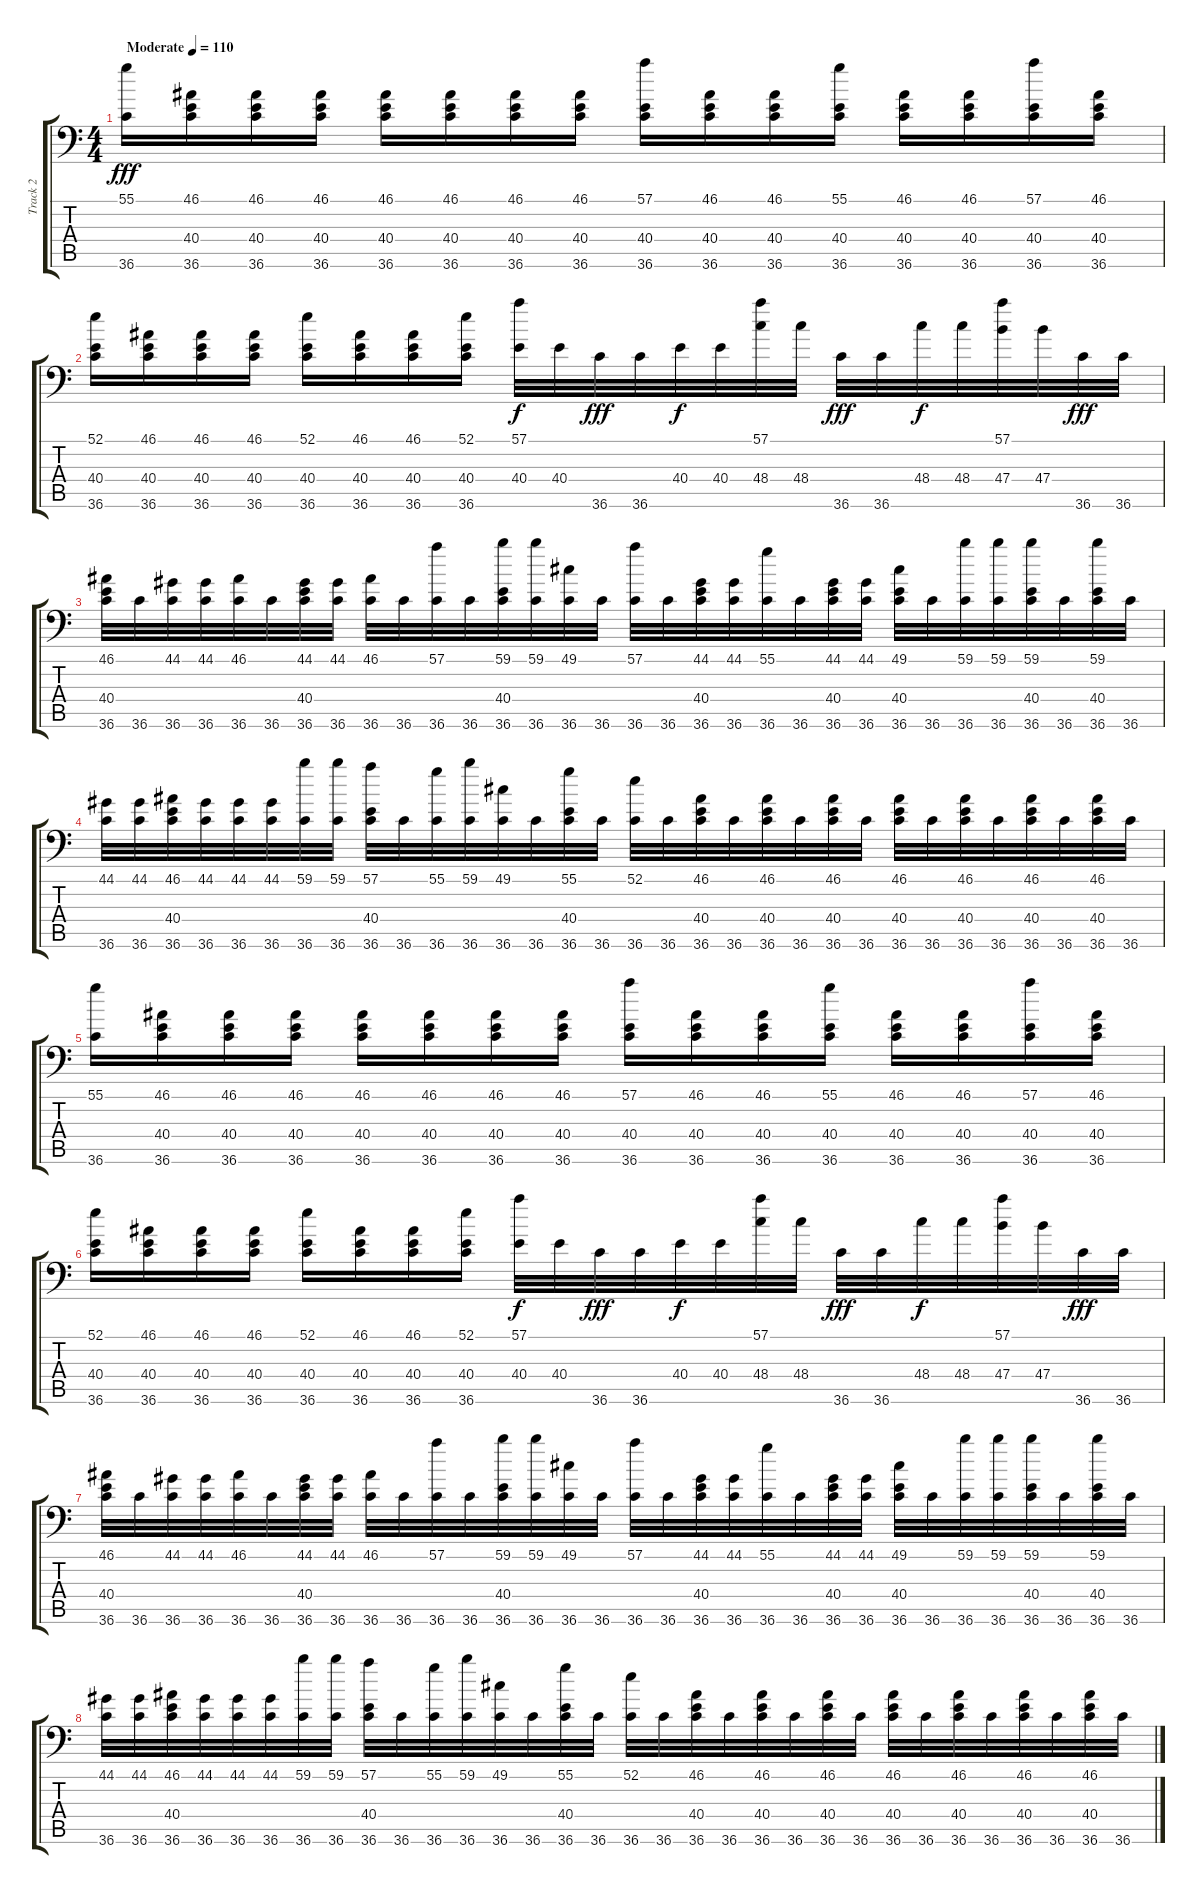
\track ("Track 2" "Track 2") {instrument acousticgrandpiano}
\staff {score tabs}
\tuning (C-1 C-1 C-1 C-1 C-1 C-1) {hide}
\ts (4 4)
\tempo (110 "Moderate")
\clef f4
\ks c
(55.1 36.6).16{dy fff instrument acousticgrandpiano} (46.1 40.4 36.6).16 (46.1 40.4 36.6).16 (46.1 40.4 36.6).16 (46.1 40.4 36.6).16 (46.1 40.4 36.6).16 (46.1 40.4 36.6).16 (46.1 40.4 36.6).16 (57.1 40.4 36.6).16 (46.1 40.4 36.6).16 (46.1 40.4 36.6).16 (55.1 40.4 36.6).16 (46.1 40.4 36.6).16 (46.1 40.4 36.6).16 (57.1 40.4 36.6).16 (46.1 40.4 36.6).16 |
(52.1 40.4 36.6).16 (46.1 40.4 36.6).16 (46.1 40.4 36.6).16 (46.1 40.4 36.6).16 (52.1 40.4 36.6).16 (46.1 40.4 36.6).16 (46.1 40.4 36.6).16 (52.1 40.4 36.6).16 (57.1 40.4).32{dy f} 40.4.32 36.6.32{dy fff} 36.6.32 40.4.32{dy f} 40.4.32 (57.1 48.4).32 48.4.32 36.6.32{dy fff} 36.6.32 48.4.32{dy f} 48.4.32 (57.1 47.4).32 47.4.32 36.6.32{dy fff} 36.6.32 |
(46.1 40.4 36.6).32 36.6.32 (44.1 36.6).32 (44.1 36.6).32 (46.1 36.6).32 36.6.32 (44.1 40.4 36.6).32 (44.1 36.6).32 (46.1 36.6).32 36.6.32 (57.1 36.6).32 36.6.32 (59.1 40.4 36.6).32 (59.1 36.6).32 (49.1 36.6).32 36.6.32 (57.1 36.6).32 36.6.32 (44.1 40.4 36.6).32 (44.1 36.6).32 (55.1 36.6).32 36.6.32 (44.1 40.4 36.6).32 (44.1 36.6).32 (49.1 40.4 36.6).32 36.6.32 (59.1 36.6).32 (59.1 36.6).32 (59.1 40.4 36.6).32 36.6.32 (59.1 40.4 36.6).32 36.6.32 |
(44.1 36.6).32 (44.1 36.6).32 (46.1 40.4 36.6).32 (44.1 36.6).32 (44.1 36.6).32 (44.1 36.6).32 (59.1 36.6).32 (59.1 36.6).32 (57.1 40.4 36.6).32 36.6.32 (55.1 36.6).32 (59.1 36.6).32 (49.1 36.6).32 36.6.32 (55.1 40.4 36.6).32 36.6.32 (52.1 36.6).32 36.6.32 (46.1 40.4 36.6).32 36.6.32 (46.1 40.4 36.6).32 36.6.32 (46.1 40.4 36.6).32 36.6.32 (46.1 40.4 36.6).32 36.6.32 (46.1 40.4 36.6).32 36.6.32 (46.1 40.4 36.6).32 36.6.32 (46.1 40.4 36.6).32 36.6.32 |
(55.1 36.6).16 (46.1 40.4 36.6).16 (46.1 40.4 36.6).16 (46.1 40.4 36.6).16 (46.1 40.4 36.6).16 (46.1 40.4 36.6).16 (46.1 40.4 36.6).16 (46.1 40.4 36.6).16 (57.1 40.4 36.6).16 (46.1 40.4 36.6).16 (46.1 40.4 36.6).16 (55.1 40.4 36.6).16 (46.1 40.4 36.6).16 (46.1 40.4 36.6).16 (57.1 40.4 36.6).16 (46.1 40.4 36.6).16 |
(52.1 40.4 36.6).16 (46.1 40.4 36.6).16 (46.1 40.4 36.6).16 (46.1 40.4 36.6).16 (52.1 40.4 36.6).16 (46.1 40.4 36.6).16 (46.1 40.4 36.6).16 (52.1 40.4 36.6).16 (57.1 40.4).32{dy f} 40.4.32 36.6.32{dy fff} 36.6.32 40.4.32{dy f} 40.4.32 (57.1 48.4).32 48.4.32 36.6.32{dy fff} 36.6.32 48.4.32{dy f} 48.4.32 (57.1 47.4).32 47.4.32 36.6.32{dy fff} 36.6.32 |
(46.1 40.4 36.6).32 36.6.32 (44.1 36.6).32 (44.1 36.6).32 (46.1 36.6).32 36.6.32 (44.1 40.4 36.6).32 (44.1 36.6).32 (46.1 36.6).32 36.6.32 (57.1 36.6).32 36.6.32 (59.1 40.4 36.6).32 (59.1 36.6).32 (49.1 36.6).32 36.6.32 (57.1 36.6).32 36.6.32 (44.1 40.4 36.6).32 (44.1 36.6).32 (55.1 36.6).32 36.6.32 (44.1 40.4 36.6).32 (44.1 36.6).32 (49.1 40.4 36.6).32 36.6.32 (59.1 36.6).32 (59.1 36.6).32 (59.1 40.4 36.6).32 36.6.32 (59.1 40.4 36.6).32 36.6.32 |
(44.1 36.6).32 (44.1 36.6).32 (46.1 40.4 36.6).32 (44.1 36.6).32 (44.1 36.6).32 (44.1 36.6).32 (59.1 36.6).32 (59.1 36.6).32 (57.1 40.4 36.6).32 36.6.32 (55.1 36.6).32 (59.1 36.6).32 (49.1 36.6).32 36.6.32 (55.1 40.4 36.6).32 36.6.32 (52.1 36.6).32 36.6.32 (46.1 40.4 36.6).32 36.6.32 (46.1 40.4 36.6).32 36.6.32 (46.1 40.4 36.6).32 36.6.32 (46.1 40.4 36.6).32 36.6.32 (46.1 40.4 36.6).32 36.6.32 (46.1 40.4 36.6).32 36.6.32 (46.1 40.4 36.6).32 36.6.32
